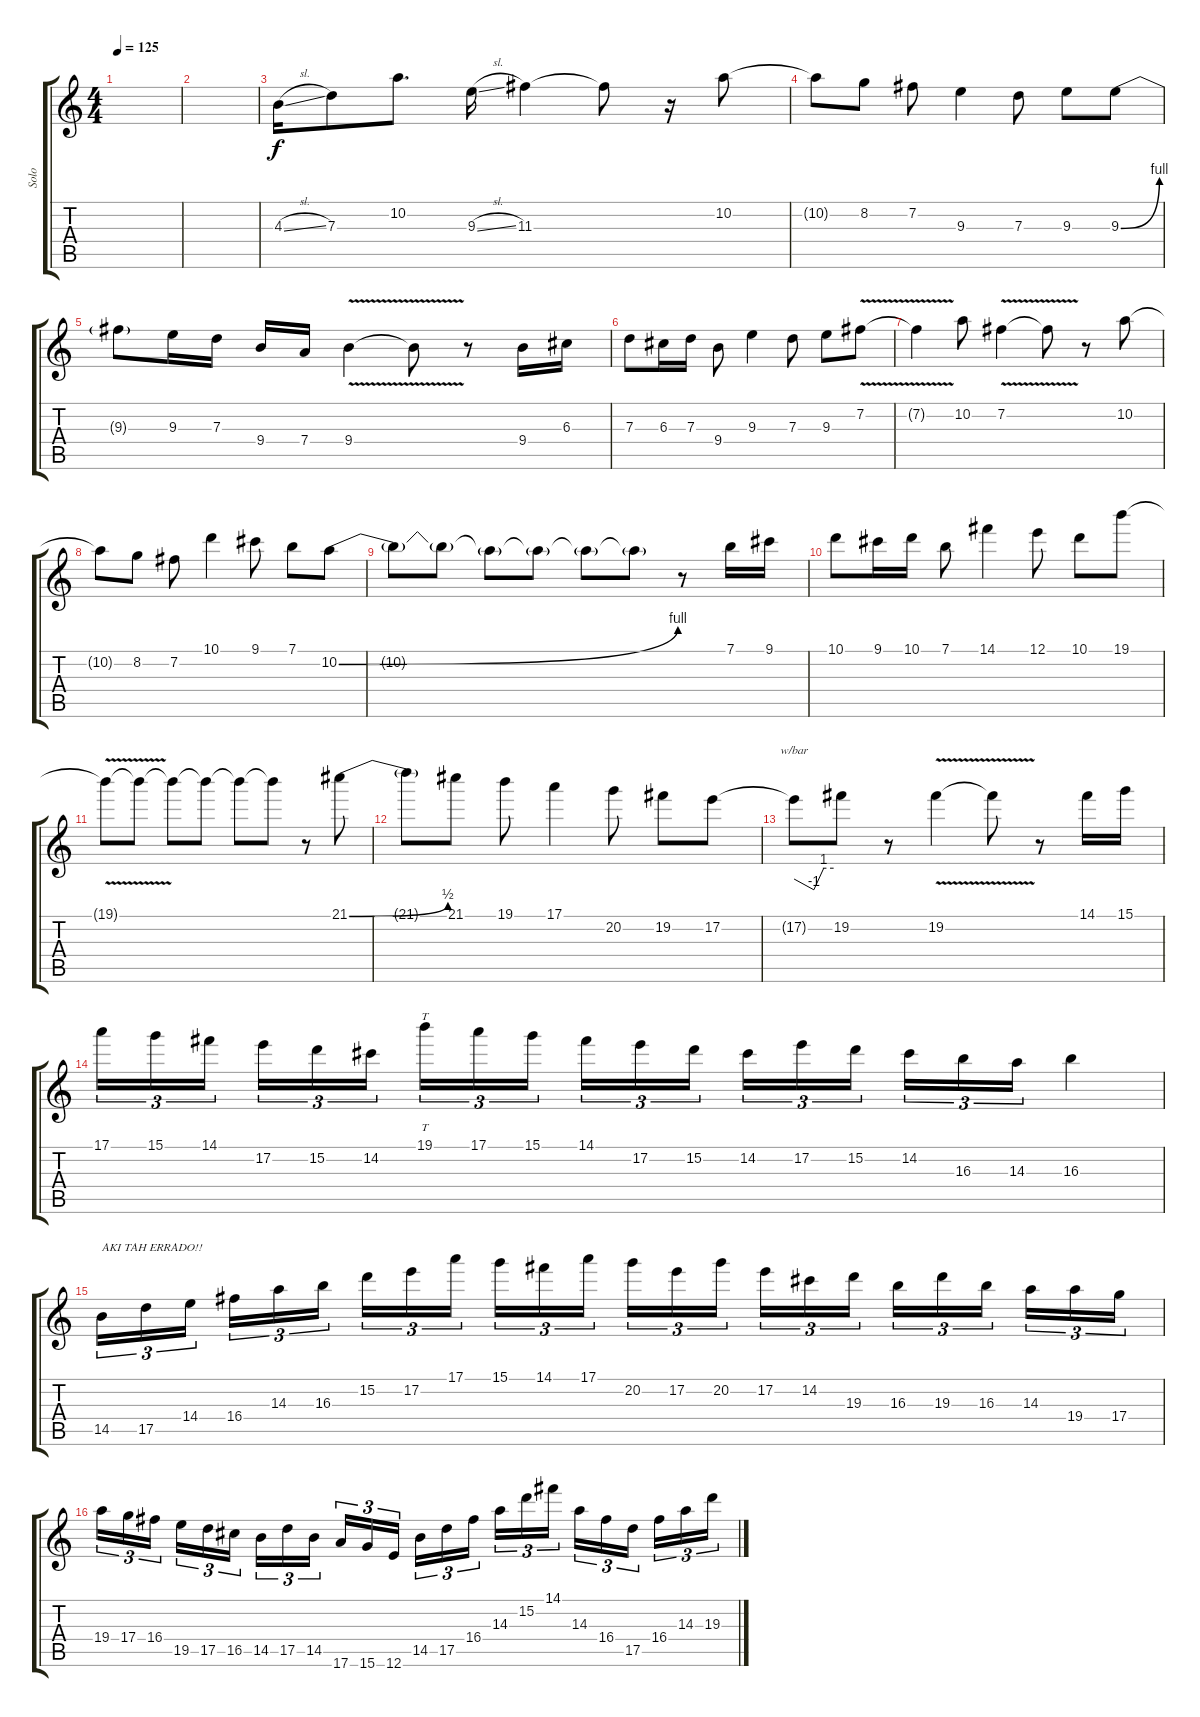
\track ("Solo" "Solo") {instrument overdrivenguitar}
\staff {score tabs}
\tuning (E4 B3 G3 D3 A2 E2) {hide}
\ts (4 4)
\tempo 125
\clef g2
\ks c
|
|
4.3{sl}.16 7.3.8 10.2.8{d} 9.3{sl}.16 11.3.4 11.3{t}.8 r.16 10.2.8 |
10.2{t}.8 8.2.8 7.2.8 9.3.4 7.3.8 9.3.8 9.3{be (bend 0 0 60 4)}.8 |
9.3{t}.8 9.3.16 7.3.16 9.4.16 7.4.16 9.4{v}.4 9.4{t}.8 r.8 9.4.16 6.3.16 |
7.3.8 6.3.16 7.3.16 9.4.8 9.3.4 7.3.8 9.3.8 7.2{v}.8 |
7.2{t}.4 10.2.8 7.2{v}.4 7.2{t}.8 r.8 10.2.8 |
10.2{t}.8 8.2.8 7.2.8 10.1.4 9.1.8 7.1.8 10.2{be (bend 0 0 60 4)}.8 |
10.2{t}.8 10.2{t}.8 10.2{t}.8 10.2{t}.8 10.2{t}.8 10.2{t}.8 r.8 7.1.16 9.1.16 |
10.1.8 9.1.16 10.1.16 7.1.8 14.1.4 12.1.8 10.1.8 19.1.8 |
19.1{v t}.8 19.1{t}.8 19.1{t}.8 19.1{t}.8 19.1{t}.8 19.1{t}.8 r.8 21.1{be (bend 0 0 60 2)}.8 |
21.1{t}.8 21.1.8 19.1.8 17.1.4 20.2.8 19.2.8 17.2.8 |
17.2{t}.8{tbe (custom default 0 0 30 -4 45 4 60 4)} 19.2.8 r.8 19.2{v}.4 19.2{t}.8 r.8 14.1.16 15.1.16 |
17.1.16{tu (3 2)} 15.1.16{tu (3 2)} 14.1.16{tu (3 2) beam splitsecondary} 17.2.16{tu (3 2)} 15.2.16{tu (3 2)} 14.2.16{tu (3 2)} 19.1.16{tt tu (3 2)} 17.1.16{tu (3 2)} 15.1.16{tu (3 2) beam splitsecondary} 14.1.16{tu (3 2)} 17.2.16{tu (3 2)} 15.2.16{tu (3 2)} 14.2.16{tu (3 2)} 17.2.16{tu (3 2)} 15.2.16{tu (3 2) beam splitsecondary} 14.2.16{tu (3 2)} 16.3.16{tu (3 2)} 14.3.16{tu (3 2)} 16.3.4 |
14.5.16{tu (3 2) txt "AKI TAH ERRADO!!"} 17.5.16{tu (3 2)} 14.4.16{tu (3 2) beam splitsecondary} 16.4.16{tu (3 2)} 14.3.16{tu (3 2)} 16.3.16{tu (3 2)} 15.2.16{tu (3 2)} 17.2.16{tu (3 2)} 17.1.16{tu (3 2) beam splitsecondary} 15.1.16{tu (3 2)} 14.1.16{tu (3 2)} 17.1.16{tu (3 2)} 20.2.16{tu (3 2)} 17.2.16{tu (3 2)} 20.2.16{tu (3 2) beam splitsecondary} 17.2.16{tu (3 2)} 14.2.16{tu (3 2)} 19.3.16{tu (3 2)} 16.3.16{tu (3 2)} 19.3.16{tu (3 2)} 16.3.16{tu (3 2) beam splitsecondary} 14.3.16{tu (3 2)} 19.4.16{tu (3 2)} 17.4.16{tu (3 2)} |
19.4.16{tu (3 2)} 17.4.16{tu (3 2)} 16.4.16{tu (3 2) beam splitsecondary} 19.5.16{tu (3 2)} 17.5.16{tu (3 2)} 16.5.16{tu (3 2)} 14.5.16{tu (3 2)} 17.5.16{tu (3 2)} 14.5.16{tu (3 2) beam splitsecondary} 17.6.16{tu (3 2)} 15.6.16{tu (3 2)} 12.6.16{tu (3 2)} 14.5.16{tu (3 2)} 17.5.16{tu (3 2)} 16.4.16{tu (3 2) beam splitsecondary} 14.3.16{tu (3 2)} 15.2.16{tu (3 2)} 14.1.16{tu (3 2)} 14.3.16{tu (3 2)} 16.4.16{tu (3 2)} 17.5.16{tu (3 2) beam splitsecondary} 16.4.16{tu (3 2)} 14.3.16{tu (3 2)} 19.3.16{tu (3 2)}
